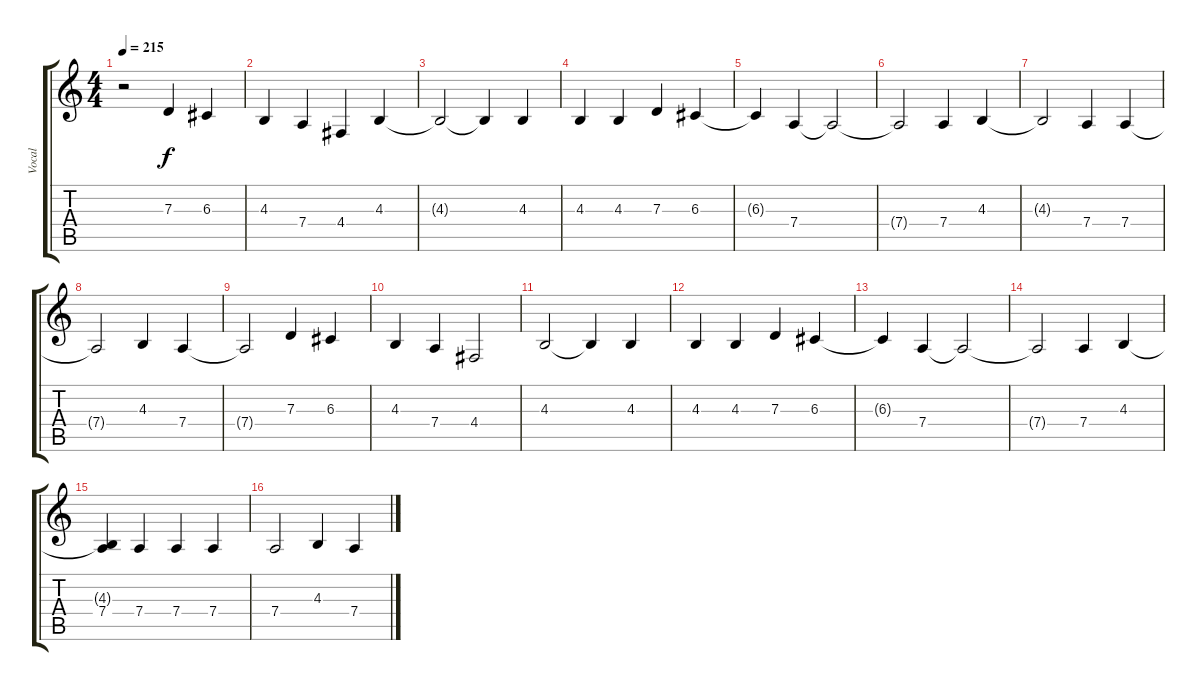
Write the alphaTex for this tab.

\track ("Vocal" "Vocal") {instrument clarinet}
\staff {score tabs}
\tuning (E4 B3 G3 D3 A2 E2) {hide}
\ts (4 4)
\tempo 215
\clef g2
\ks c
r.2{dy f} 7.3.4 6.3.4 |
4.3.4 7.4.4 4.4.4 4.3.4 |
4.3{t}.2 4.3{t}.4 4.3.4 |
4.3.4 4.3.4 7.3.4 6.3.4 |
6.3{t}.4 7.4.4 7.4{t}.2 |
7.4{t}.2 7.4.4 4.3.4 |
4.3{t}.2 7.4.4 7.4.4 |
7.4{t}.2 4.3.4 7.4.4 |
7.4{t}.2 7.3.4 6.3.4 |
4.3.4 7.4.4 4.4.2 |
4.3.2 4.3{t}.4 4.3.4 |
4.3.4 4.3.4 7.3.4 6.3.4 |
6.3{t}.4 7.4.4 7.4{t}.2 |
7.4{t}.2 7.4.4 4.3.4 |
(4.3{t} 7.4).4 7.4.4 7.4.4 7.4.4 |
7.4.2 4.3.4 7.4.4
